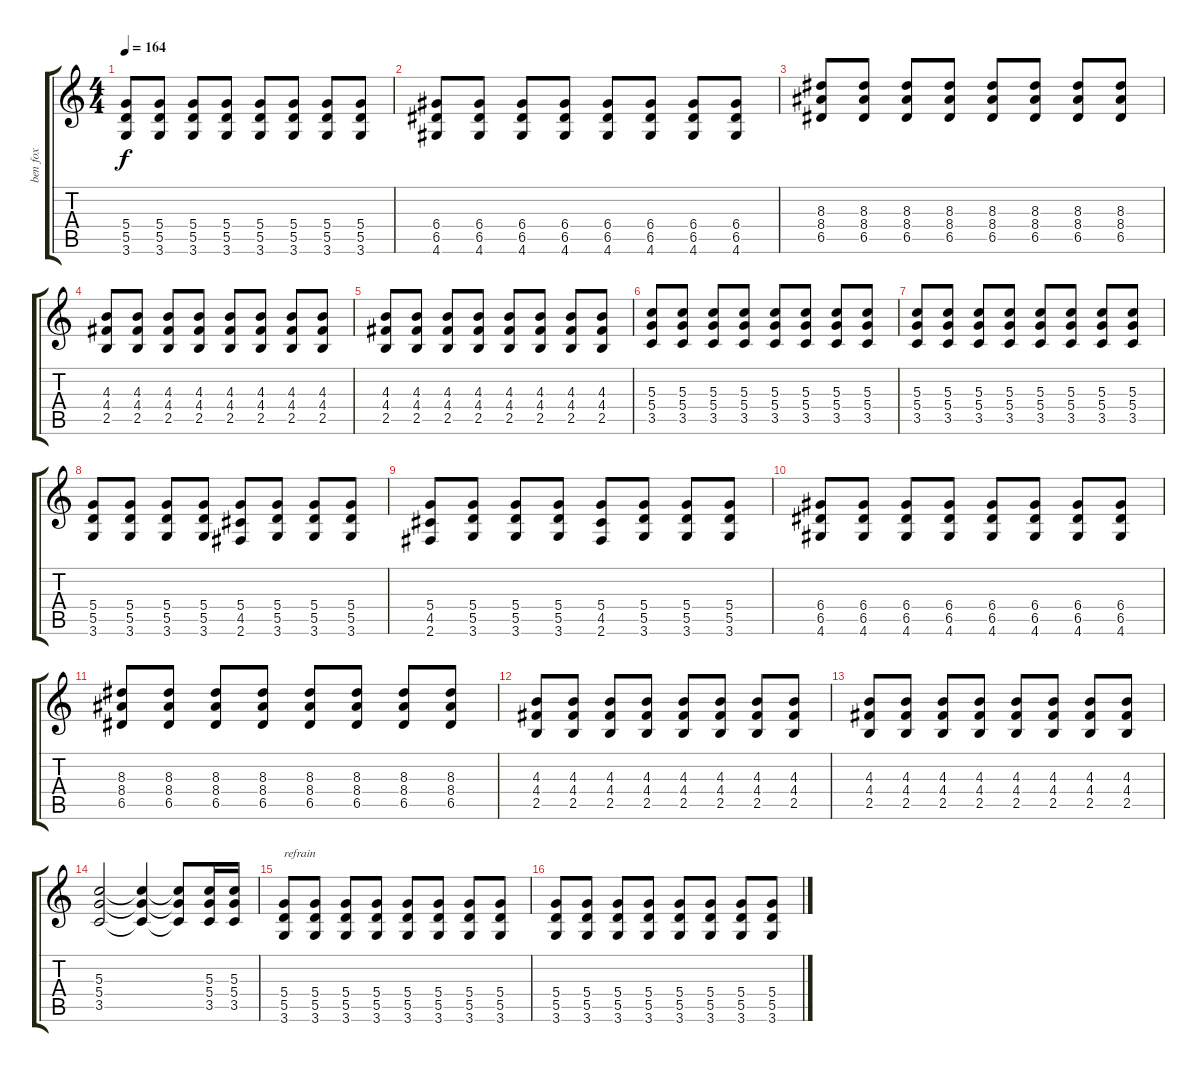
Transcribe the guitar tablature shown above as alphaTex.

\track ("ben fox" "ben fox") {instrument electricguitarclean}
\staff {score tabs}
\tuning (E4 B3 G3 D3 A2 E2) {hide}
\ts (4 4)
\tempo 164
\clef g2
\ks c
(5.4 5.5 3.6).8{dy f} (5.4 5.5 3.6).8 (5.4 5.5 3.6).8 (5.4 5.5 3.6).8 (5.4 5.5 3.6).8 (5.4 5.5 3.6).8 (5.4 5.5 3.6).8 (5.4 5.5 3.6).8 |
(6.4 6.5 4.6).8 (6.4 6.5 4.6).8 (6.4 6.5 4.6).8 (6.4 6.5 4.6).8 (6.4 6.5 4.6).8 (6.4 6.5 4.6).8 (6.4 6.5 4.6).8 (6.4 6.5 4.6).8 |
(8.3 8.4 6.5).8 (8.3 8.4 6.5).8 (8.3 8.4 6.5).8 (8.3 8.4 6.5).8 (8.3 8.4 6.5).8 (8.3 8.4 6.5).8 (8.3 8.4 6.5).8 (8.3 8.4 6.5).8 |
(4.3 4.4 2.5).8 (4.3 4.4 2.5).8 (4.3 4.4 2.5).8 (4.3 4.4 2.5).8 (4.3 4.4 2.5).8 (4.3 4.4 2.5).8 (4.3 4.4 2.5).8 (4.3 4.4 2.5).8 |
(4.3 4.4 2.5).8 (4.3 4.4 2.5).8 (4.3 4.4 2.5).8 (4.3 4.4 2.5).8 (4.3 4.4 2.5).8 (4.3 4.4 2.5).8 (4.3 4.4 2.5).8 (4.3 4.4 2.5).8 |
(5.3 5.4 3.5).8 (5.3 5.4 3.5).8 (5.3 5.4 3.5).8 (5.3 5.4 3.5).8 (5.3 5.4 3.5).8 (5.3 5.4 3.5).8 (5.3 5.4 3.5).8 (5.3 5.4 3.5).8 |
(5.3 5.4 3.5).8 (5.3 5.4 3.5).8 (5.3 5.4 3.5).8 (5.3 5.4 3.5).8 (5.3 5.4 3.5).8 (5.3 5.4 3.5).8 (5.3 5.4 3.5).8 (5.3 5.4 3.5).8 |
(5.4 5.5 3.6).8 (5.4 5.5 3.6).8 (5.4 5.5 3.6).8 (5.4 5.5 3.6).8 (5.4 4.5 2.6).8 (5.4 5.5 3.6).8 (5.4 5.5 3.6).8 (5.4 5.5 3.6).8 |
(5.4 4.5 2.6).8 (5.4 5.5 3.6).8 (5.4 5.5 3.6).8 (5.4 5.5 3.6).8 (5.4 4.5 2.6).8 (5.4 5.5 3.6).8 (5.4 5.5 3.6).8 (5.4 5.5 3.6).8 |
(6.4 6.5 4.6).8 (6.4 6.5 4.6).8 (6.4 6.5 4.6).8 (6.4 6.5 4.6).8 (6.4 6.5 4.6).8 (6.4 6.5 4.6).8 (6.4 6.5 4.6).8 (6.4 6.5 4.6).8 |
(8.3 8.4 6.5).8 (8.3 8.4 6.5).8 (8.3 8.4 6.5).8 (8.3 8.4 6.5).8 (8.3 8.4 6.5).8 (8.3 8.4 6.5).8 (8.3 8.4 6.5).8 (8.3 8.4 6.5).8 |
(4.3 4.4 2.5).8 (4.3 4.4 2.5).8 (4.3 4.4 2.5).8 (4.3 4.4 2.5).8 (4.3 4.4 2.5).8 (4.3 4.4 2.5).8 (4.3 4.4 2.5).8 (4.3 4.4 2.5).8 |
(4.3 4.4 2.5).8 (4.3 4.4 2.5).8 (4.3 4.4 2.5).8 (4.3 4.4 2.5).8 (4.3 4.4 2.5).8 (4.3 4.4 2.5).8 (4.3 4.4 2.5).8 (4.3 4.4 2.5).8 |
(5.3 5.4 3.5).2 (5.3{t} 5.4{t} 3.5{t}).4 (5.3{t} 5.4{t} 3.5{t}).8 (5.3 5.4 3.5).16 (5.3 5.4 3.5).16 |
(5.4 5.5 3.6).8{txt "refrain" instrument overdrivenguitar} (5.4 5.5 3.6).8 (5.4 5.5 3.6).8 (5.4 5.5 3.6).8 (5.4 5.5 3.6).8 (5.4 5.5 3.6).8 (5.4 5.5 3.6).8 (5.4 5.5 3.6).8 |
(5.4 5.5 3.6).8 (5.4 5.5 3.6).8 (5.4 5.5 3.6).8 (5.4 5.5 3.6).8 (5.4 5.5 3.6).8 (5.4 5.5 3.6).8 (5.4 5.5 3.6).8 (5.4 5.5 3.6).8
